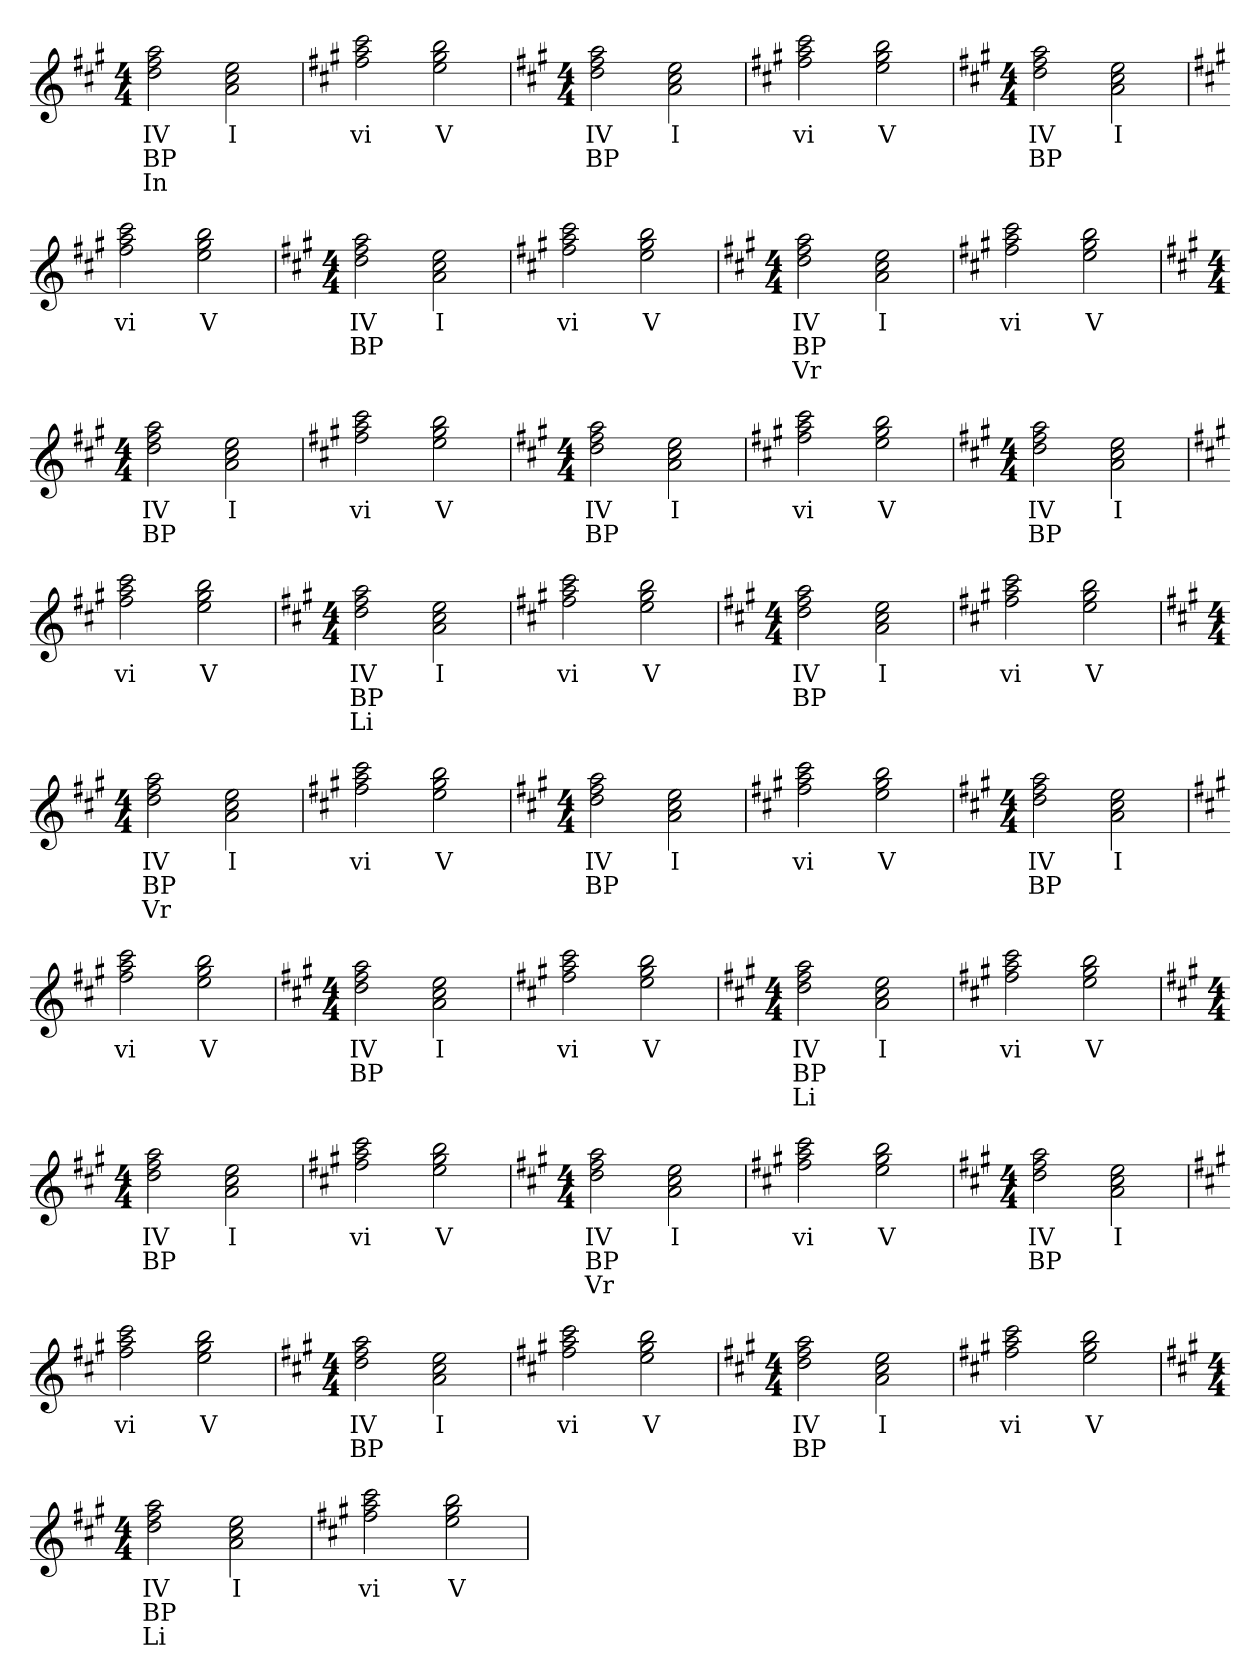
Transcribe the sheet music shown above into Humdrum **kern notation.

**kern	**text	**text	**text
*part1	*part1	*part1	*part1
*staff1	*staff1	*staff1	*staff1
*k[f#c#g#]	*	*	*
*A:	*	*	*
*M4/4	*	*	*
=	=	=	=
2dd 2ff# 2aa	IV	BP	In
2a 2cc# 2ee	I	.	.
=	=	=	=
*k[f#c#g#]	*	*	*
*A:	*	*	*
2ff# 2aa 2ccc#	vi	.	.
2ee 2gg# 2bb	V	.	.
=	=	=	=
*k[f#c#g#]	*	*	*
*A:	*	*	*
*M4/4	*	*	*
2dd 2ff# 2aa	IV	BP	.
2a 2cc# 2ee	I	.	.
=	=	=	=
*k[f#c#g#]	*	*	*
*A:	*	*	*
2ff# 2aa 2ccc#	vi	.	.
2ee 2gg# 2bb	V	.	.
=	=	=	=
*k[f#c#g#]	*	*	*
*A:	*	*	*
*M4/4	*	*	*
2dd 2ff# 2aa	IV	BP	.
2a 2cc# 2ee	I	.	.
=	=	=	=
*k[f#c#g#]	*	*	*
*A:	*	*	*
2ff# 2aa 2ccc#	vi	.	.
2ee 2gg# 2bb	V	.	.
=	=	=	=
*k[f#c#g#]	*	*	*
*A:	*	*	*
*M4/4	*	*	*
2dd 2ff# 2aa	IV	BP	.
2a 2cc# 2ee	I	.	.
=	=	=	=
*k[f#c#g#]	*	*	*
*A:	*	*	*
2ff# 2aa 2ccc#	vi	.	.
2ee 2gg# 2bb	V	.	.
=	=	=	=
*k[f#c#g#]	*	*	*
*A:	*	*	*
*M4/4	*	*	*
2dd 2ff# 2aa	IV	BP	Vr
2a 2cc# 2ee	I	.	.
=	=	=	=
*k[f#c#g#]	*	*	*
*A:	*	*	*
2ff# 2aa 2ccc#	vi	.	.
2ee 2gg# 2bb	V	.	.
=	=	=	=
*k[f#c#g#]	*	*	*
*A:	*	*	*
*M4/4	*	*	*
2dd 2ff# 2aa	IV	BP	.
2a 2cc# 2ee	I	.	.
=	=	=	=
*k[f#c#g#]	*	*	*
*A:	*	*	*
2ff# 2aa 2ccc#	vi	.	.
2ee 2gg# 2bb	V	.	.
=	=	=	=
*k[f#c#g#]	*	*	*
*A:	*	*	*
*M4/4	*	*	*
2dd 2ff# 2aa	IV	BP	.
2a 2cc# 2ee	I	.	.
=	=	=	=
*k[f#c#g#]	*	*	*
*A:	*	*	*
2ff# 2aa 2ccc#	vi	.	.
2ee 2gg# 2bb	V	.	.
=	=	=	=
*k[f#c#g#]	*	*	*
*A:	*	*	*
*M4/4	*	*	*
2dd 2ff# 2aa	IV	BP	.
2a 2cc# 2ee	I	.	.
=	=	=	=
*k[f#c#g#]	*	*	*
*A:	*	*	*
2ff# 2aa 2ccc#	vi	.	.
2ee 2gg# 2bb	V	.	.
=	=	=	=
*k[f#c#g#]	*	*	*
*A:	*	*	*
*M4/4	*	*	*
2dd 2ff# 2aa	IV	BP	Li
2a 2cc# 2ee	I	.	.
=	=	=	=
*k[f#c#g#]	*	*	*
*A:	*	*	*
2ff# 2aa 2ccc#	vi	.	.
2ee 2gg# 2bb	V	.	.
=	=	=	=
*k[f#c#g#]	*	*	*
*A:	*	*	*
*M4/4	*	*	*
2dd 2ff# 2aa	IV	BP	.
2a 2cc# 2ee	I	.	.
=	=	=	=
*k[f#c#g#]	*	*	*
*A:	*	*	*
2ff# 2aa 2ccc#	vi	.	.
2ee 2gg# 2bb	V	.	.
=	=	=	=
*k[f#c#g#]	*	*	*
*A:	*	*	*
*M4/4	*	*	*
2dd 2ff# 2aa	IV	BP	Vr
2a 2cc# 2ee	I	.	.
=	=	=	=
*k[f#c#g#]	*	*	*
*A:	*	*	*
2ff# 2aa 2ccc#	vi	.	.
2ee 2gg# 2bb	V	.	.
=	=	=	=
*k[f#c#g#]	*	*	*
*A:	*	*	*
*M4/4	*	*	*
2dd 2ff# 2aa	IV	BP	.
2a 2cc# 2ee	I	.	.
=	=	=	=
*k[f#c#g#]	*	*	*
*A:	*	*	*
2ff# 2aa 2ccc#	vi	.	.
2ee 2gg# 2bb	V	.	.
=	=	=	=
*k[f#c#g#]	*	*	*
*A:	*	*	*
*M4/4	*	*	*
2dd 2ff# 2aa	IV	BP	.
2a 2cc# 2ee	I	.	.
=	=	=	=
*k[f#c#g#]	*	*	*
*A:	*	*	*
2ff# 2aa 2ccc#	vi	.	.
2ee 2gg# 2bb	V	.	.
=	=	=	=
*k[f#c#g#]	*	*	*
*A:	*	*	*
*M4/4	*	*	*
2dd 2ff# 2aa	IV	BP	.
2a 2cc# 2ee	I	.	.
=	=	=	=
*k[f#c#g#]	*	*	*
*A:	*	*	*
2ff# 2aa 2ccc#	vi	.	.
2ee 2gg# 2bb	V	.	.
=	=	=	=
*k[f#c#g#]	*	*	*
*A:	*	*	*
*M4/4	*	*	*
2dd 2ff# 2aa	IV	BP	Li
2a 2cc# 2ee	I	.	.
=	=	=	=
*k[f#c#g#]	*	*	*
*A:	*	*	*
2ff# 2aa 2ccc#	vi	.	.
2ee 2gg# 2bb	V	.	.
=	=	=	=
*k[f#c#g#]	*	*	*
*A:	*	*	*
*M4/4	*	*	*
2dd 2ff# 2aa	IV	BP	.
2a 2cc# 2ee	I	.	.
=	=	=	=
*k[f#c#g#]	*	*	*
*A:	*	*	*
2ff# 2aa 2ccc#	vi	.	.
2ee 2gg# 2bb	V	.	.
=	=	=	=
*k[f#c#g#]	*	*	*
*A:	*	*	*
*M4/4	*	*	*
2dd 2ff# 2aa	IV	BP	Vr
2a 2cc# 2ee	I	.	.
=	=	=	=
*k[f#c#g#]	*	*	*
*A:	*	*	*
2ff# 2aa 2ccc#	vi	.	.
2ee 2gg# 2bb	V	.	.
=	=	=	=
*k[f#c#g#]	*	*	*
*A:	*	*	*
*M4/4	*	*	*
2dd 2ff# 2aa	IV	BP	.
2a 2cc# 2ee	I	.	.
=	=	=	=
*k[f#c#g#]	*	*	*
*A:	*	*	*
2ff# 2aa 2ccc#	vi	.	.
2ee 2gg# 2bb	V	.	.
=	=	=	=
*k[f#c#g#]	*	*	*
*A:	*	*	*
*M4/4	*	*	*
2dd 2ff# 2aa	IV	BP	.
2a 2cc# 2ee	I	.	.
=	=	=	=
*k[f#c#g#]	*	*	*
*A:	*	*	*
2ff# 2aa 2ccc#	vi	.	.
2ee 2gg# 2bb	V	.	.
=	=	=	=
*k[f#c#g#]	*	*	*
*A:	*	*	*
*M4/4	*	*	*
2dd 2ff# 2aa	IV	BP	.
2a 2cc# 2ee	I	.	.
=	=	=	=
*k[f#c#g#]	*	*	*
*A:	*	*	*
2ff# 2aa 2ccc#	vi	.	.
2ee 2gg# 2bb	V	.	.
=	=	=	=
*k[f#c#g#]	*	*	*
*A:	*	*	*
*M4/4	*	*	*
2dd 2ff# 2aa	IV	BP	Li
2a 2cc# 2ee	I	.	.
=	=	=	=
*k[f#c#g#]	*	*	*
*A:	*	*	*
2ff# 2aa 2ccc#	vi	.	.
2ee 2gg# 2bb	V	.	.
=	=	=	=
*-	*-	*-	*-
